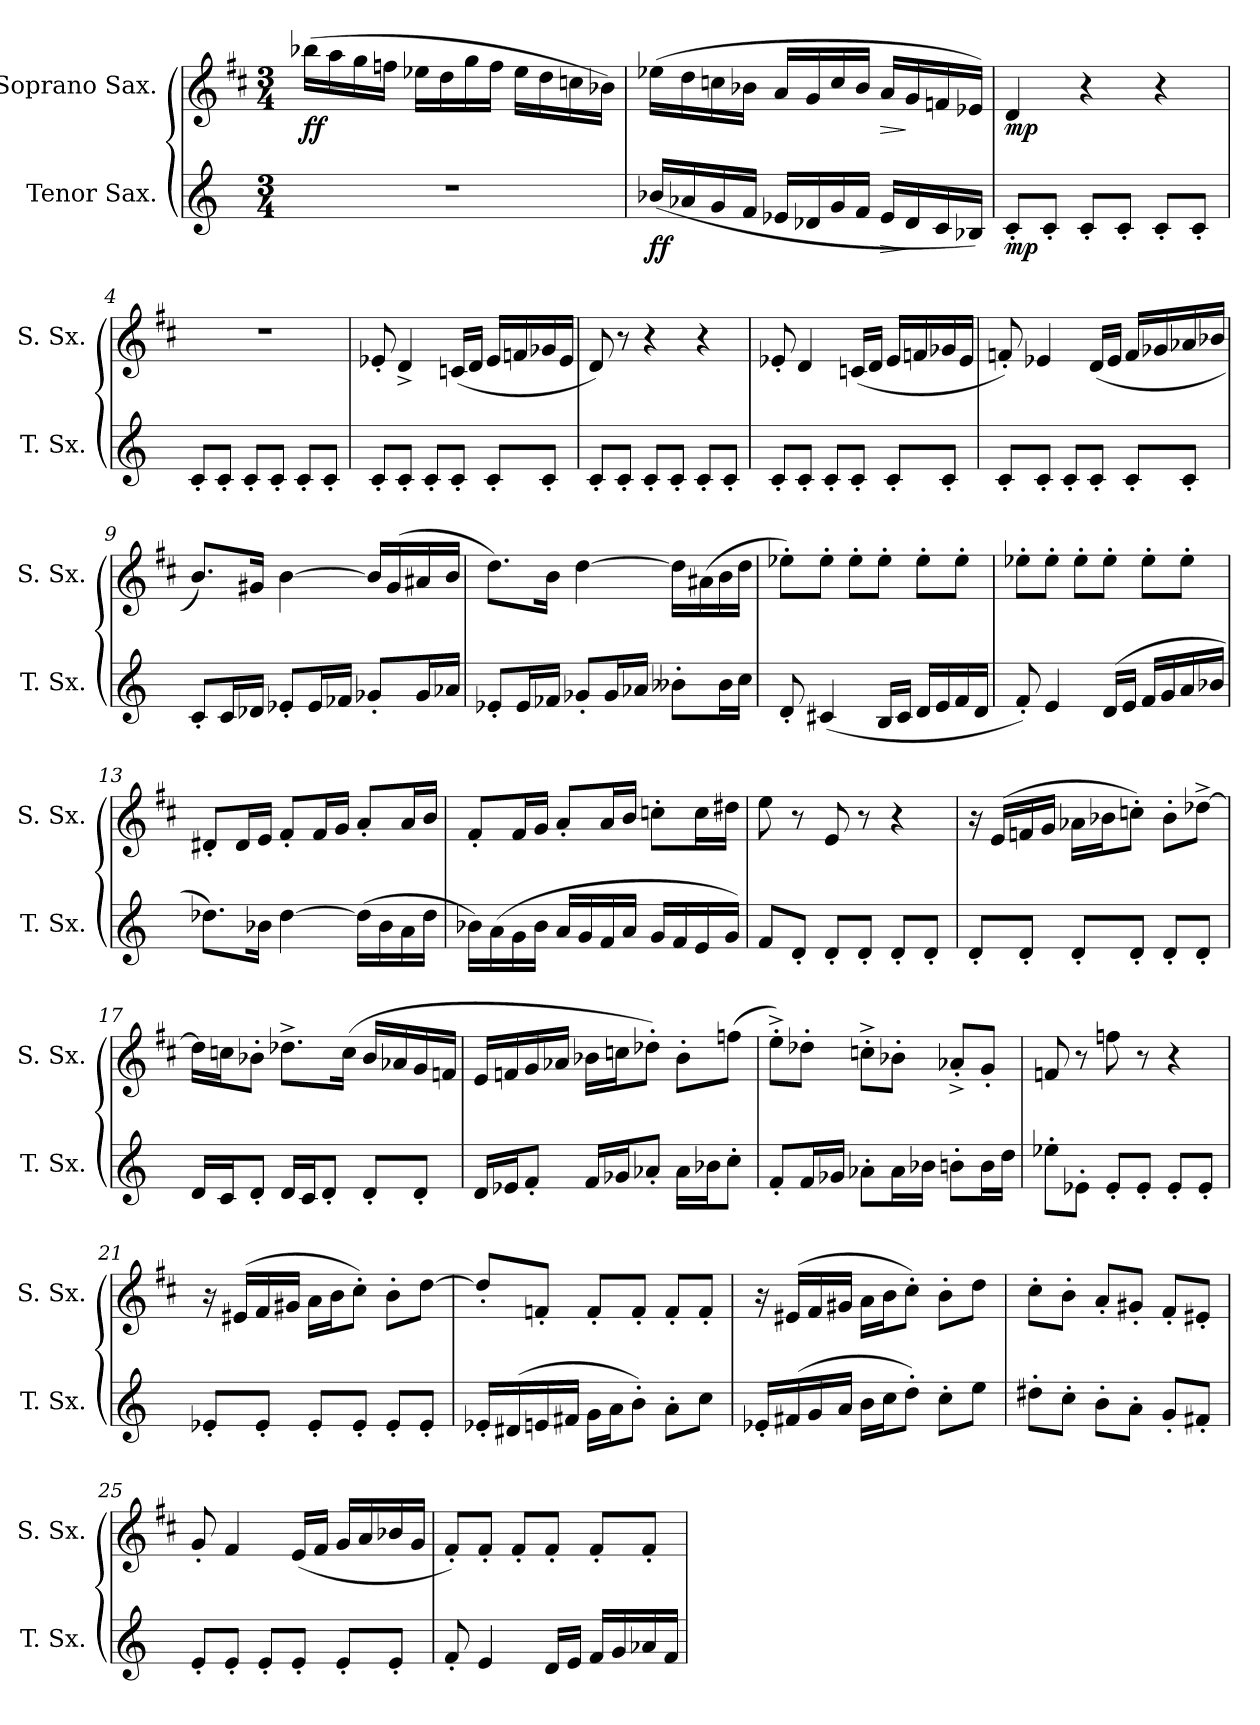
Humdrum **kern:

**kern	**dynam	**kern	**dynam
*part2	*part2	*part1	*part1
*staff2	*staff2	*staff1	*staff1
*I"Tenor Sax.	*	*I"Soprano Sax.	*
*I'T. Sx.	*	*I'S. Sx.	*
*clefG2	*	*clefG2	*
*ITrd8c14	*	*ITrd1c2	*
*k[]	*	*k[]	*
*C:	*	*C:	*
*M3/4	*	*M3/4	*
*MM100	*	*MM100	*
=1	=1	=1	=1
!	!	!	!LO:DY:b
2.r	.	(>16aa-X\LL	ff
.	.	16gg\	.
.	.	16ff\	.
.	.	16ee-X\JJ	.
.	.	16dd-X\LL	.
.	.	16cc\	.
.	.	16ff\	.
.	.	16ee-\JJ	.
.	.	16dd-\LL	.
.	.	16cc\	.
.	.	16b-X\	.
.	.	16a-X\JJ)	.
=2	=2	=2	=2
!	!LO:DY:b	!	!
(<16B-X/LL	ff	(>16dd-X\LL	.
16A-X/	.	16cc\	.
16G/	.	16b-X\	.
16F/JJ	.	16a-X\JJ	.
16E-X/LL	.	16g/LL	.
16D-X/	.	16f/	.
16G/	.	16b-/	.
16F/JJ	.	16a-/JJ	.
!	!LO:HP:b	!	!LO:HP:b
16E-/LL	>	16g/LL	>
16D-/	]	16f/	]
16C/	.	16e-X/	.
16BB-X/JJ)	.	16d-X/JJ)	.
=3	=3	=3	=3
!	!LO:DY:b	!	!LO:DY:b
8C'</L	mp	4c/	mp
8C'</J	.	.	.
8C'</L	.	4r	.
8C'</J	.	.	.
8C'</L	.	4r	.
8C'</J	.	.	.
!!LO:LB:g=z
=4	=4	=4	=4
8C'</L	.	2.r	.
8C'</J	.	.	.
8C'</L	.	.	.
8C'</J	.	.	.
8C'</L	.	.	.
8C'</J	.	.	.
=5	=5	=5	=5
8C'</L	.	8d-X'</	.
8C'</J	.	4c^</	.
8C'</L	.	.	.
8C'</J	.	(<16B-X/LL	.
.	.	16c/JJ	.
8C'</L	.	16d-/LL	.
.	.	16e-X/	.
8C'</J	.	16f-X/	.
.	.	16d-/JJ	.
=6	=6	=6	=6
8C'</L	.	8c/)	.
8C'</J	.	8r	.
8C'</L	.	4r	.
8C'</J	.	.	.
8C'</L	.	4r	.
8C'</J	.	.	.
=7	=7	=7	=7
8C'</L	.	8d-X'</	.
8C'</J	.	4c/	.
8C'</L	.	.	.
8C'</J	.	(<16B-X/LL	.
.	.	16c/JJ	.
8C'</L	.	16d-/LL	.
.	.	16e-X/	.
8C'</J	.	16f-X/	.
.	.	16d-/JJ	.
!!LO:LB:g=z
=8	=8	=8	=8
8C'</L	.	8e-X'</)	.
8C'</J	.	4d-X/	.
8C'</L	.	.	.
8C'</J	.	(<16c/LL	.
.	.	16d-/JJ	.
8C'</L	.	16e-/LL	.
.	.	16f-X/	.
8C'</J	.	16g-X/	.
.	.	16a-X/JJ	.
=9	=9	=9	=9
8C'</L	.	8.a/L)	.
16C/L	.	.	.
16D-X/JJ	.	16f#X/Jk	.
8E-X'</L	.	[4a\	.
16E-/L	.	.	.
16F-X/JJ	.	.	.
8G-X'</L	.	16a/LL]	.
.	.	(>16f#/	.
16G-/L	.	16g#X/	.
16A-X/JJ	.	16a/JJ	.
=10	=10	=10	=10
8E-X'</L	.	8.cc\L)	.
16E-/L	.	.	.
16F-X/JJ	.	16a\Jk	.
8G-X'</L	.	[4cc\	.
16G-/L	.	.	.
16A-X/JJ	.	.	.
8B--X'>\L	.	16cc\LL]	.
.	.	(>16g#X\	.
16B--\L	.	16a\	.
16c\JJ	.	16cc\JJ	.
!!LO:LB:g=z
=11	=11	=11	=11
8D'</	.	8dd-X'>\L)	.
(<4C#X/	.	8dd-'>\J	.
.	.	8dd-'>\L	.
16BB/LL	.	8dd-'>\J	.
16C#/JJ	.	.	.
16D/LL	.	8dd-'>\L	.
16E/	.	.	.
16F/	.	8dd-'>\J	.
16D/JJ	.	.	.
=12	=12	=12	=12
8F'</)	.	8dd-X'>\L	.
4E/	.	8dd-'>\J	.
.	.	8dd-'>\L	.
(>16D/LL	.	8dd-'>\J	.
16E/JJ	.	.	.
16F/LL	.	8dd-'>\L	.
16G/	.	.	.
16A/	.	8dd-'>\J	.
16B-X/JJ	.	.	.
=13	=13	=13	=13
8.d-X\L)	.	8c#X'</L	.
.	.	16c#/L	.
16B-X\Jk	.	16d/JJ	.
[4d-\	.	8e'</L	.
.	.	16e/L	.
.	.	16f/JJ	.
(>16d-\LL]	.	8g'</L	.
16B-\	.	.	.
16A\	.	16g/L	.
16d-\JJ	.	16a/JJ	.
!!LO:PB:g=z
=14	=14	=14	=14
16B-X\LL)	.	8e'</L	.
(>16A\	.	.	.
16G\	.	16e/L	.
16B-\JJ	.	16f/JJ	.
16A/LL	.	8g'</L	.
16G/	.	.	.
16F/	.	16g/L	.
16A/JJ	.	16a/JJ	.
16G/LL	.	8b-X'>\L	.
16F/	.	.	.
16E/	.	16b-\L	.
16G/JJ)	.	16cc#X\JJ	.
=15	=15	=15	=15
8F/L	.	8dd\	.
8D'</J	.	8r	.
8D'</L	.	8d/	.
8D'</J	.	8r	.
8D'</L	.	4r	.
8D'</J	.	.	.
=16	=16	=16	=16
8D'</L	.	16r	.
.	.	(>16d/LL	.
8D'</J	.	16e-X/	.
.	.	16f/JJ	.
8D'</L	.	16g-X\LL	.
.	.	16a-X\J	.
8D'</J	.	8b-X'>\J)	.
8D'</L	.	8a-'>\L	.
8D'</J	.	[8cc-X^>\J	.
!!LO:LB:g=z
=17	=17	=17	=17
16D/LL	.	16cc-\LL]	.
16C/J	.	16b-X\J	.
8D'</J	.	8a-X'>\J	.
16D/LL	.	8.cc-X^>\L	.
16C/J	.	.	.
8D'</J	.	.	.
.	.	(>16b-\Jk	.
8D'</L	.	16a-/LL	.
.	.	16g-X/	.
8D'</J	.	16f/	.
.	.	16e-X/JJ	.
=18	=18	=18	=18
16D/LL	.	16d/LL	.
16E-X/J	.	16e-X/	.
8F'</J	.	16f/	.
.	.	16g-X/JJ	.
16F/LL	.	16a-X\LL	.
16G-X/J	.	16b-X\J	.
8A-X'</J	.	8cc-X'>\J)	.
16A-\LL	.	8a-'>\L	.
16B-X\J	.	.	.
8c'>\J	.	(>8ee-X\J	.
=19	=19	=19	=19
8F'</L	.	8dd'>^>\L)	.
16F/L	.	8cc-X'>\J	.
16G-X/JJ	.	.	.
8A-X'>\L	.	8b-X'>^>\L	.
16A-\L	.	8a-X'>\J	.
16B-X\JJ	.	.	.
8Bn'>\L	.	8g-X'<^</L	.
16B\L	.	8f'</J	.
16d\JJ	.	.	.
!!LO:LB:g=z
=20	=20	=20	=20
8e-X'>\L	.	8e-X/	.
8E-X'>\J	.	8r	.
8E-'</L	.	8ee-X\	.
8E-'</J	.	8r	.
8E-'</L	.	4r	.
8E-'</J	.	.	.
=21	=21	=21	=21
8E-X'</L	.	16r	.
.	.	(>16d#X/LL	.
8E-'</J	.	16e/	.
.	.	16f#X/JJ	.
8E-'</L	.	16g\LL	.
.	.	16a\J	.
8E-'</J	.	8b'>\J)	.
8E-'</L	.	8a'>\L	.
8E-'</J	.	[8cc\J	.
=22	=22	=22	=22
16E-X'</LL	.	8cc'</L]	.
(>16D#X/	.	.	.
16En/	.	8e-X'</J	.
16F#X/JJ	.	.	.
16G\LL	.	8e-'</L	.
16A\J	.	.	.
8B'>\J)	.	8e-'</J	.
8A'>\L	.	8e-'</L	.
8c\J	.	8e-'</J	.
=23	=23	=23	=23
16E-X'</LL	.	16r	.
(>16F#X/	.	(>16d#X/LL	.
16G/	.	16e/	.
16A/JJ	.	16f#X/JJ	.
16B\LL	.	16g\LL	.
16c\J	.	16a\J	.
8d'>\J)	.	8b'>\J)	.
8c'>\L	.	8a'>\L	.
8e\J	.	8cc\J	.
!!LO:LB:g=z
=24	=24	=24	=24
8d#X'>\L	.	8b'>\L	.
8c'>\J	.	8a'>\J	.
8B'>\L	.	8g'</L	.
8A'>\J	.	8f#X'</J	.
8G'</L	.	8e'</L	.
8F#X'</J	.	8d#X'</J	.
=25	=25	=25	=25
8E'</L	.	8f'</	.
8E'</J	.	4e/	.
8E'</L	.	.	.
8E'</J	.	(<16d/LL	.
.	.	16e/JJ	.
8E'</L	.	16f/LL	.
.	.	16g/	.
8E'</J	.	16a-X/	.
.	.	16f/JJ	.
=26	=26	=26	=26
8F'</	.	8e'</L)	.
4E/	.	8e'</J	.
.	.	8e'</L	.
16D/LL	.	8e'</J	.
16E/JJ	.	.	.
16F/LL	.	8e'</L	.
16G/	.	.	.
16A-X/	.	8e'</J	.
16F/JJ	.	.	.
=	=	=	=
*-	*-	*-	*-
